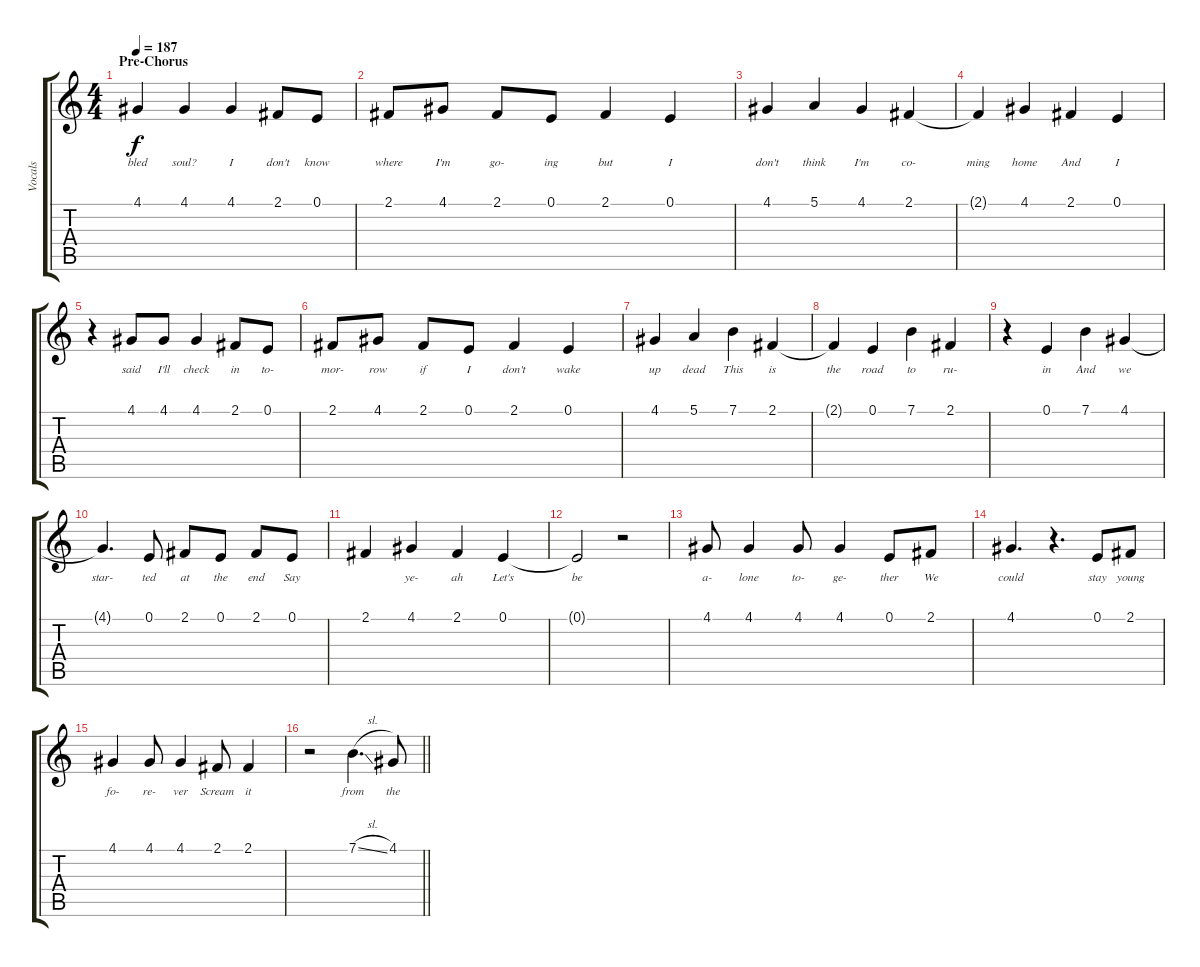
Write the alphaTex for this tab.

\track ("Vocals" "Vocals") {instrument bassoon}
\staff {score tabs}
\tuning (E4 B3 G3 D3 A2 E2) {hide}
\ts (4 4)
\section ("" "Pre-Chorus")
\tempo 187
\clef g2
\ks c
4.1.4{lyrics (0 "bled") lyrics (1 "") lyrics (2 "") lyrics (3 "") lyrics (4 "") dy f} 4.1.4{lyrics (0 "soul?") lyrics (1 "") lyrics (2 "") lyrics (3 "") lyrics (4 "")} 4.1.4{lyrics (0 "I") lyrics (1 "") lyrics (2 "") lyrics (3 "") lyrics (4 "")} 2.1.8{lyrics (0 "don't") lyrics (1 "") lyrics (2 "") lyrics (3 "") lyrics (4 "")} 0.1.8{lyrics (0 "know") lyrics (1 "") lyrics (2 "") lyrics (3 "") lyrics (4 "")} |
2.1.8{lyrics (0 "where") lyrics (1 "") lyrics (2 "") lyrics (3 "") lyrics (4 "")} 4.1.8{lyrics (0 "I'm") lyrics (1 "") lyrics (2 "") lyrics (3 "") lyrics (4 "")} 2.1.8{lyrics (0 "go-") lyrics (1 "") lyrics (2 "") lyrics (3 "") lyrics (4 "")} 0.1.8{lyrics (0 "ing") lyrics (1 "") lyrics (2 "") lyrics (3 "") lyrics (4 "")} 2.1.4{lyrics (0 "but") lyrics (1 "") lyrics (2 "") lyrics (3 "") lyrics (4 "")} 0.1.4{lyrics (0 "I") lyrics (1 "") lyrics (2 "") lyrics (3 "") lyrics (4 "")} |
4.1.4{lyrics (0 "don't") lyrics (1 "") lyrics (2 "") lyrics (3 "") lyrics (4 "")} 5.1.4{lyrics (0 "think") lyrics (1 "") lyrics (2 "") lyrics (3 "") lyrics (4 "")} 4.1.4{lyrics (0 "I'm") lyrics (1 "") lyrics (2 "") lyrics (3 "") lyrics (4 "")} 2.1.4{lyrics (0 "co-") lyrics (1 "") lyrics (2 "") lyrics (3 "") lyrics (4 "")} |
2.1{t}.4{lyrics (0 "ming") lyrics (1 "") lyrics (2 "") lyrics (3 "") lyrics (4 "")} 4.1.4{lyrics (0 "home") lyrics (1 "") lyrics (2 "") lyrics (3 "") lyrics (4 "")} 2.1.4{lyrics (0 "And") lyrics (1 "") lyrics (2 "") lyrics (3 "") lyrics (4 "")} 0.1.4{lyrics (0 "I") lyrics (1 "") lyrics (2 "") lyrics (3 "") lyrics (4 "")} |
r.4 4.1.8{lyrics (0 "said") lyrics (1 "") lyrics (2 "") lyrics (3 "") lyrics (4 "")} 4.1.8{lyrics (0 "I'll") lyrics (1 "") lyrics (2 "") lyrics (3 "") lyrics (4 "")} 4.1.4{lyrics (0 "check") lyrics (1 "") lyrics (2 "") lyrics (3 "") lyrics (4 "")} 2.1.8{lyrics (0 "in") lyrics (1 "") lyrics (2 "") lyrics (3 "") lyrics (4 "")} 0.1.8{lyrics (0 "to-") lyrics (1 "") lyrics (2 "") lyrics (3 "") lyrics (4 "")} |
2.1.8{lyrics (0 "mor-") lyrics (1 "") lyrics (2 "") lyrics (3 "") lyrics (4 "")} 4.1.8{lyrics (0 "row") lyrics (1 "") lyrics (2 "") lyrics (3 "") lyrics (4 "")} 2.1.8{lyrics (0 "if") lyrics (1 "") lyrics (2 "") lyrics (3 "") lyrics (4 "")} 0.1.8{lyrics (0 "I") lyrics (1 "") lyrics (2 "") lyrics (3 "") lyrics (4 "")} 2.1.4{lyrics (0 "don't") lyrics (1 "") lyrics (2 "") lyrics (3 "") lyrics (4 "")} 0.1.4{lyrics (0 "wake") lyrics (1 "") lyrics (2 "") lyrics (3 "") lyrics (4 "")} |
4.1.4{lyrics (0 "up") lyrics (1 "") lyrics (2 "") lyrics (3 "") lyrics (4 "")} 5.1.4{lyrics (0 "dead") lyrics (1 "") lyrics (2 "") lyrics (3 "") lyrics (4 "")} 7.1.4{lyrics (0 "This") lyrics (1 "") lyrics (2 "") lyrics (3 "") lyrics (4 "")} 2.1.4{lyrics (0 "is") lyrics (1 "") lyrics (2 "") lyrics (3 "") lyrics (4 "")} |
2.1{t}.4{lyrics (0 "the") lyrics (1 "") lyrics (2 "") lyrics (3 "") lyrics (4 "")} 0.1.4{lyrics (0 "road") lyrics (1 "") lyrics (2 "") lyrics (3 "") lyrics (4 "")} 7.1.4{lyrics (0 "to") lyrics (1 "") lyrics (2 "") lyrics (3 "") lyrics (4 "")} 2.1.4{lyrics (0 "ru-") lyrics (1 "") lyrics (2 "") lyrics (3 "") lyrics (4 "")} |
r.4 0.1.4{lyrics (0 "in") lyrics (1 "") lyrics (2 "") lyrics (3 "") lyrics (4 "")} 7.1.4{lyrics (0 "And") lyrics (1 "") lyrics (2 "") lyrics (3 "") lyrics (4 "")} 4.1.4{lyrics (0 "we") lyrics (1 "") lyrics (2 "") lyrics (3 "") lyrics (4 "")} |
4.1{t}.4{d lyrics (0 "star-") lyrics (1 "") lyrics (2 "") lyrics (3 "") lyrics (4 "")} 0.1.8{lyrics (0 "ted") lyrics (1 "") lyrics (2 "") lyrics (3 "") lyrics (4 "")} 2.1.8{lyrics (0 "at") lyrics (1 "") lyrics (2 "") lyrics (3 "") lyrics (4 "")} 0.1.8{lyrics (0 "the") lyrics (1 "") lyrics (2 "") lyrics (3 "") lyrics (4 "")} 2.1.8{lyrics (0 "end") lyrics (1 "") lyrics (2 "") lyrics (3 "") lyrics (4 "")} 0.1.8{lyrics (0 "Say") lyrics (1 "") lyrics (2 "") lyrics (3 "") lyrics (4 "")} |
2.1.4{lyrics (0 "") lyrics (1 "") lyrics (2 "") lyrics (3 "") lyrics (4 "")} 4.1.4{lyrics (0 "ye-") lyrics (1 "") lyrics (2 "") lyrics (3 "") lyrics (4 "")} 2.1.4{lyrics (0 "ah") lyrics (1 "") lyrics (2 "") lyrics (3 "") lyrics (4 "")} 0.1.4{lyrics (0 "Let's") lyrics (1 "") lyrics (2 "") lyrics (3 "") lyrics (4 "")} |
0.1{t}.2{lyrics (0 "be") lyrics (1 "") lyrics (2 "") lyrics (3 "") lyrics (4 "")} r.2 |
4.1.8{lyrics (0 "a-") lyrics (1 "") lyrics (2 "") lyrics (3 "") lyrics (4 "")} 4.1.4{lyrics (0 "lone") lyrics (1 "") lyrics (2 "") lyrics (3 "") lyrics (4 "")} 4.1.8{lyrics (0 "to-") lyrics (1 "") lyrics (2 "") lyrics (3 "") lyrics (4 "")} 4.1.4{lyrics (0 "ge-") lyrics (1 "") lyrics (2 "") lyrics (3 "") lyrics (4 "")} 0.1.8{lyrics (0 "ther") lyrics (1 "") lyrics (2 "") lyrics (3 "") lyrics (4 "")} 2.1.8{lyrics (0 "We") lyrics (1 "") lyrics (2 "") lyrics (3 "") lyrics (4 "")} |
4.1.4{d lyrics (0 "could") lyrics (1 "") lyrics (2 "") lyrics (3 "") lyrics (4 "")} r.4{d} 0.1.8{lyrics (0 "stay") lyrics (1 "") lyrics (2 "") lyrics (3 "") lyrics (4 "")} 2.1.8{lyrics (0 "young") lyrics (1 "") lyrics (2 "") lyrics (3 "") lyrics (4 "")} |
4.1.4{lyrics (0 "fo-") lyrics (1 "") lyrics (2 "") lyrics (3 "") lyrics (4 "")} 4.1.8{lyrics (0 "re-") lyrics (1 "") lyrics (2 "") lyrics (3 "") lyrics (4 "")} 4.1.4{lyrics (0 "ver") lyrics (1 "") lyrics (2 "") lyrics (3 "") lyrics (4 "")} 2.1.8{lyrics (0 "Scream") lyrics (1 "") lyrics (2 "") lyrics (3 "") lyrics (4 "")} 2.1.4{lyrics (0 "it") lyrics (1 "") lyrics (2 "") lyrics (3 "") lyrics (4 "")} |
\barLineRight lightlight
r.2 7.1{sl}.4{d lyrics (0 "from") lyrics (1 "") lyrics (2 "") lyrics (3 "") lyrics (4 "")} 4.1.8{lyrics (0 "the") lyrics (1 "") lyrics (2 "") lyrics (3 "") lyrics (4 "")}
